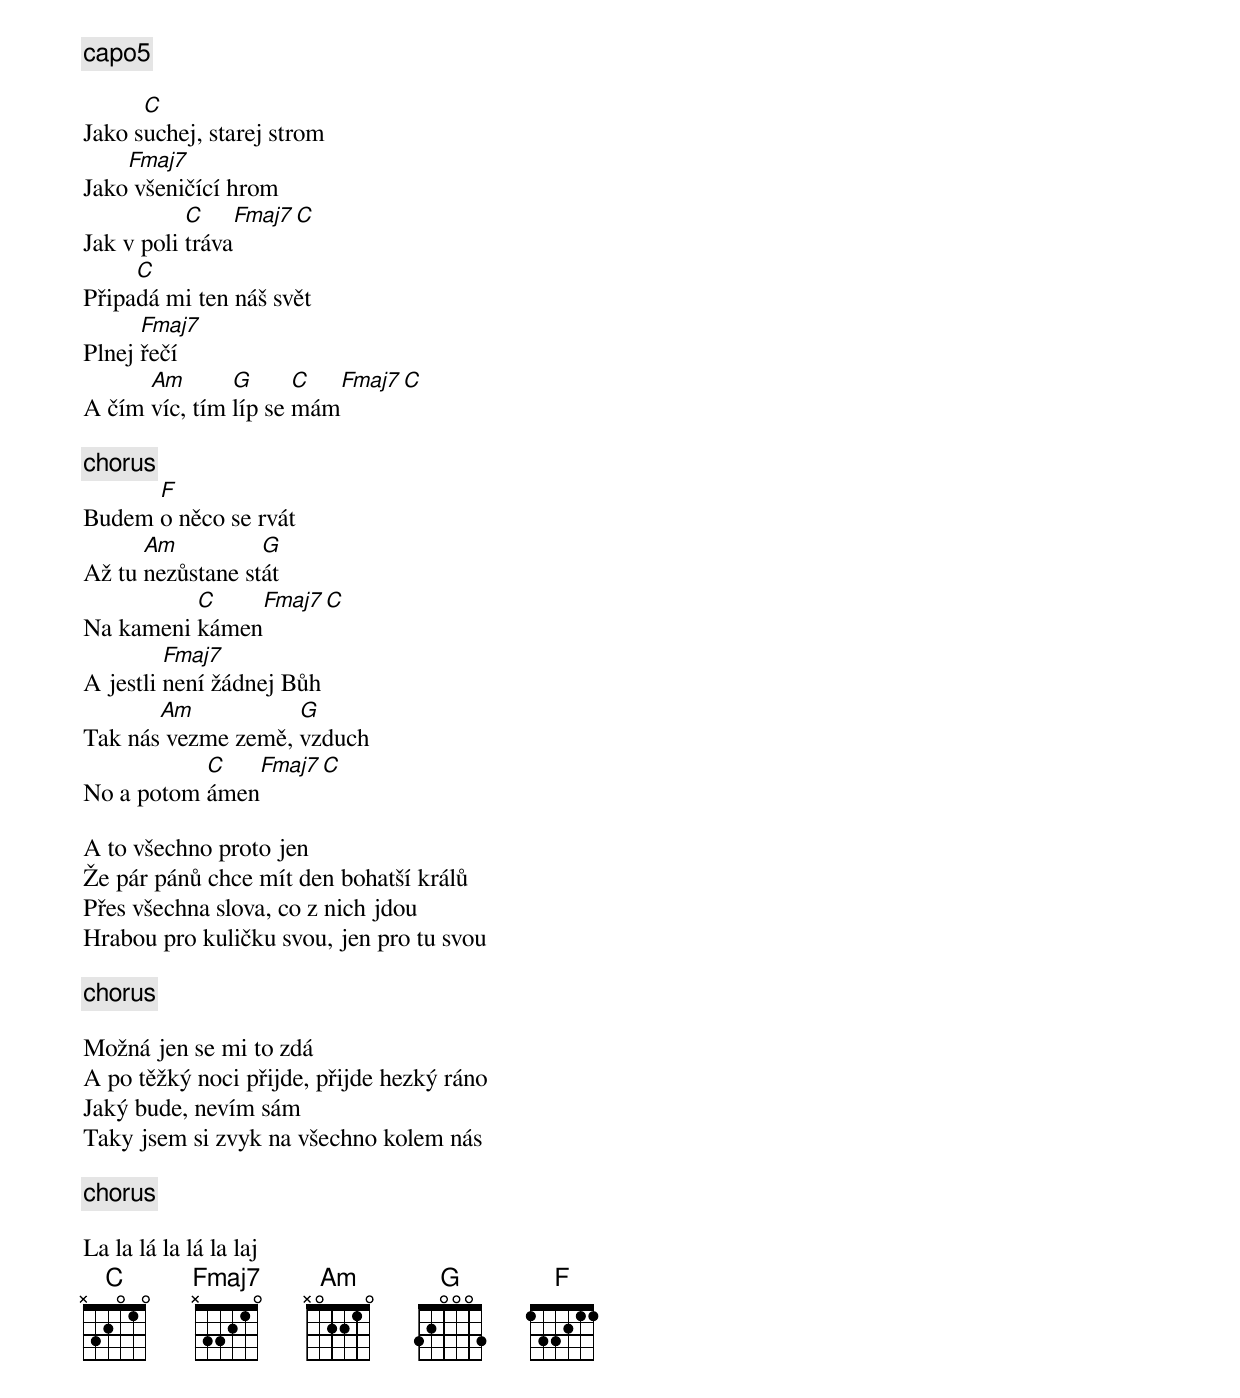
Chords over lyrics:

[capo5]

      C
Jako suchej, starej strom
    Fmaj7
Jako všeničící hrom
           C    Fmaj7 C
Jak v poli tráva
     C
Připadá mi ten náš svět
      Fmaj7
Plnej řečí
      Am       G      C  Fmaj7 C
A čím víc, tím líp se mám

[chorus]
      F
Budem o něco se rvát
      Am          G
Až tu nezůstane stát
          C    Fmaj7 C
Na kameni kámen
         Fmaj7
A jestli není žádnej Bůh
       Am           G
Tak nás vezme země, vzduch
           C   Fmaj7 C
No a potom ámen

A to všechno proto jen
Že pár pánů chce mít den bohatší králů
Přes všechna slova, co z nich jdou
Hrabou pro kuličku svou, jen pro tu svou

[chorus]

Možná jen se mi to zdá
A po těžký noci přijde, přijde hezký ráno
Jaký bude, nevím sám
Taky jsem si zvyk na všechno kolem nás

[chorus]

La la lá la lá la laj
